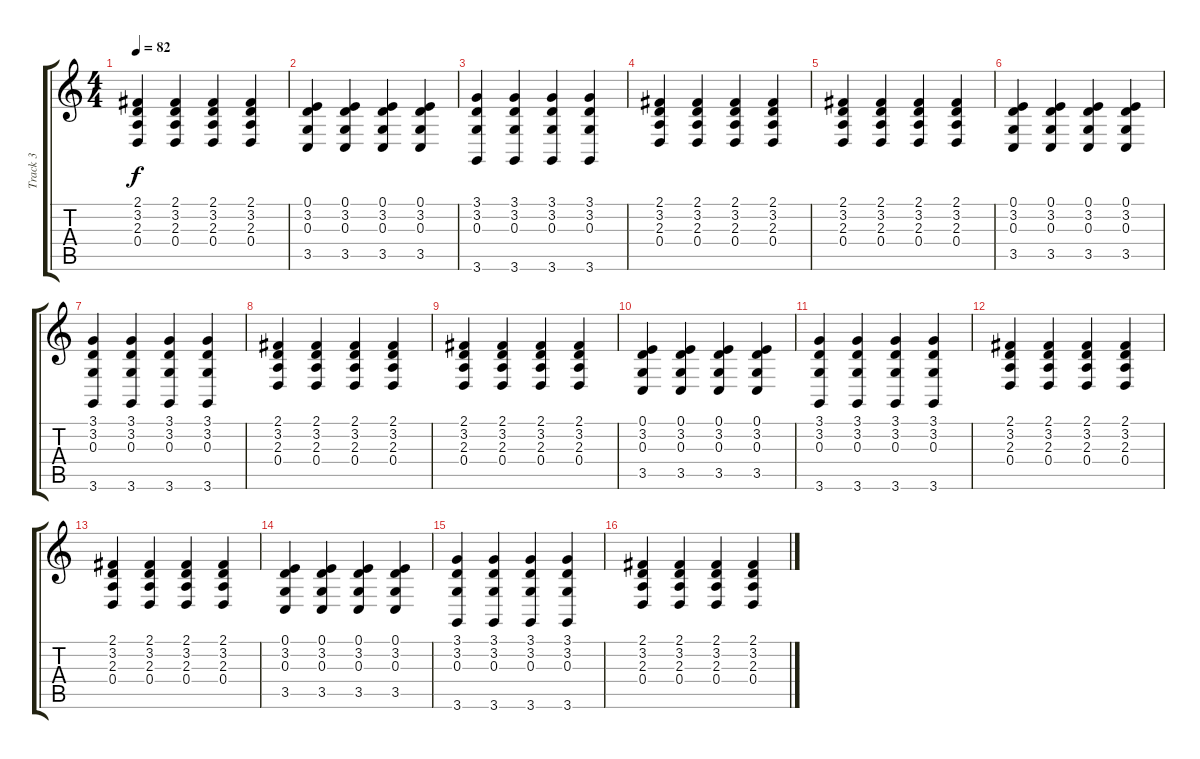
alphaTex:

\track ("Track 3" "Track 3") {instrument churchorgan}
\staff {score tabs}
\tuning (E4 B3 G3 D3 A2 E2) {hide}
\ts (4 4)
\tempo 82
\clef g2
\ks c
(2.1 3.2 2.3 0.4).4{dy f} (2.1 3.2 2.3 0.4).4 (2.1 3.2 2.3 0.4).4 (2.1 3.2 2.3 0.4).4 |
(0.1 3.2 0.3 3.5).4 (0.1 3.2 0.3 3.5).4 (0.1 3.2 0.3 3.5).4 (0.1 3.2 0.3 3.5).4 |
(3.1 3.2 0.3 3.6).4 (3.1 3.2 0.3 3.6).4 (3.1 3.2 0.3 3.6).4 (3.1 3.2 0.3 3.6).4 |
(2.1 3.2 2.3 0.4).4 (2.1 3.2 2.3 0.4).4 (2.1 3.2 2.3 0.4).4 (2.1 3.2 2.3 0.4).4 |
(2.1 3.2 2.3 0.4).4 (2.1 3.2 2.3 0.4).4 (2.1 3.2 2.3 0.4).4 (2.1 3.2 2.3 0.4).4 |
(0.1 3.2 0.3 3.5).4 (0.1 3.2 0.3 3.5).4 (0.1 3.2 0.3 3.5).4 (0.1 3.2 0.3 3.5).4 |
(3.1 3.2 0.3 3.6).4 (3.1 3.2 0.3 3.6).4 (3.1 3.2 0.3 3.6).4 (3.1 3.2 0.3 3.6).4 |
(2.1 3.2 2.3 0.4).4 (2.1 3.2 2.3 0.4).4 (2.1 3.2 2.3 0.4).4 (2.1 3.2 2.3 0.4).4 |
(2.1 3.2 2.3 0.4).4 (2.1 3.2 2.3 0.4).4 (2.1 3.2 2.3 0.4).4 (2.1 3.2 2.3 0.4).4 |
(0.1 3.2 0.3 3.5).4 (0.1 3.2 0.3 3.5).4 (0.1 3.2 0.3 3.5).4 (0.1 3.2 0.3 3.5).4 |
(3.1 3.2 0.3 3.6).4 (3.1 3.2 0.3 3.6).4 (3.1 3.2 0.3 3.6).4 (3.1 3.2 0.3 3.6).4 |
(2.1 3.2 2.3 0.4).4 (2.1 3.2 2.3 0.4).4 (2.1 3.2 2.3 0.4).4 (2.1 3.2 2.3 0.4).4 |
(2.1 3.2 2.3 0.4).4 (2.1 3.2 2.3 0.4).4 (2.1 3.2 2.3 0.4).4 (2.1 3.2 2.3 0.4).4 |
(0.1 3.2 0.3 3.5).4 (0.1 3.2 0.3 3.5).4 (0.1 3.2 0.3 3.5).4 (0.1 3.2 0.3 3.5).4 |
(3.1 3.2 0.3 3.6).4 (3.1 3.2 0.3 3.6).4 (3.1 3.2 0.3 3.6).4 (3.1 3.2 0.3 3.6).4 |
(2.1 3.2 2.3 0.4).4 (2.1 3.2 2.3 0.4).4 (2.1 3.2 2.3 0.4).4 (2.1 3.2 2.3 0.4).4
